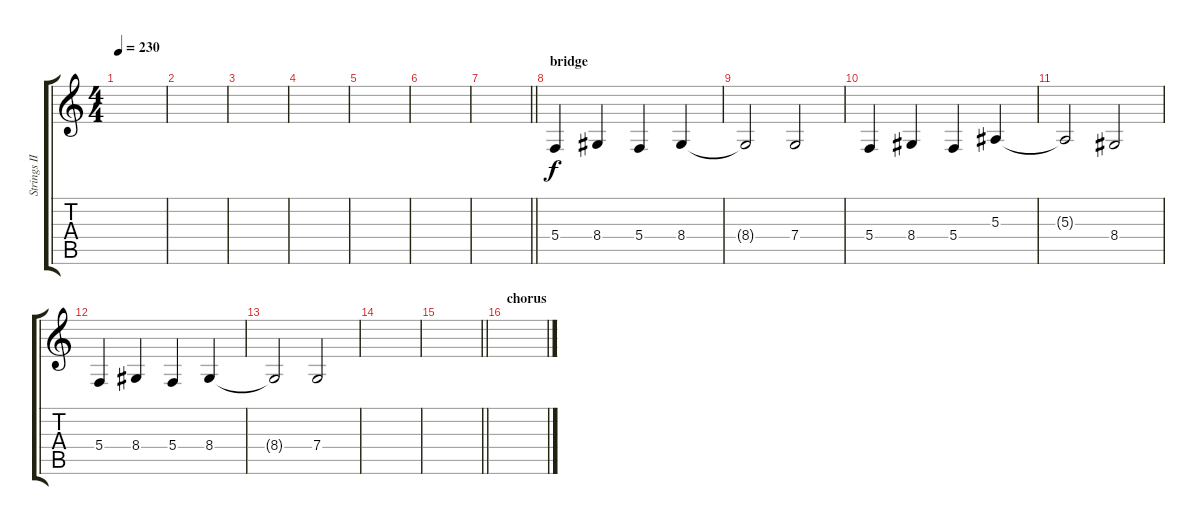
\track ("Strings II" "Strings II") {instrument viola}
\staff {score tabs}
\tuning (D4 A3 F3 C3 G2 C2) {hide}
\ts (4 4)
\tempo 230
\clef g2
\ks c
|
|
|
|
|
|
\barLineRight lightlight
|
\section ("" "bridge")
5.4.4{balance 16} 8.4.4 5.4.4 8.4.4 |
8.4{t}.2 7.4.2 |
5.4.4 8.4.4 5.4.4 5.3.4 |
5.3{t}.2 8.4.2 |
5.4.4 8.4.4 5.4.4 8.4.4 |
8.4{t}.2 7.4.2 |
|
\barLineRight lightlight
|
\section ("" "chorus")
